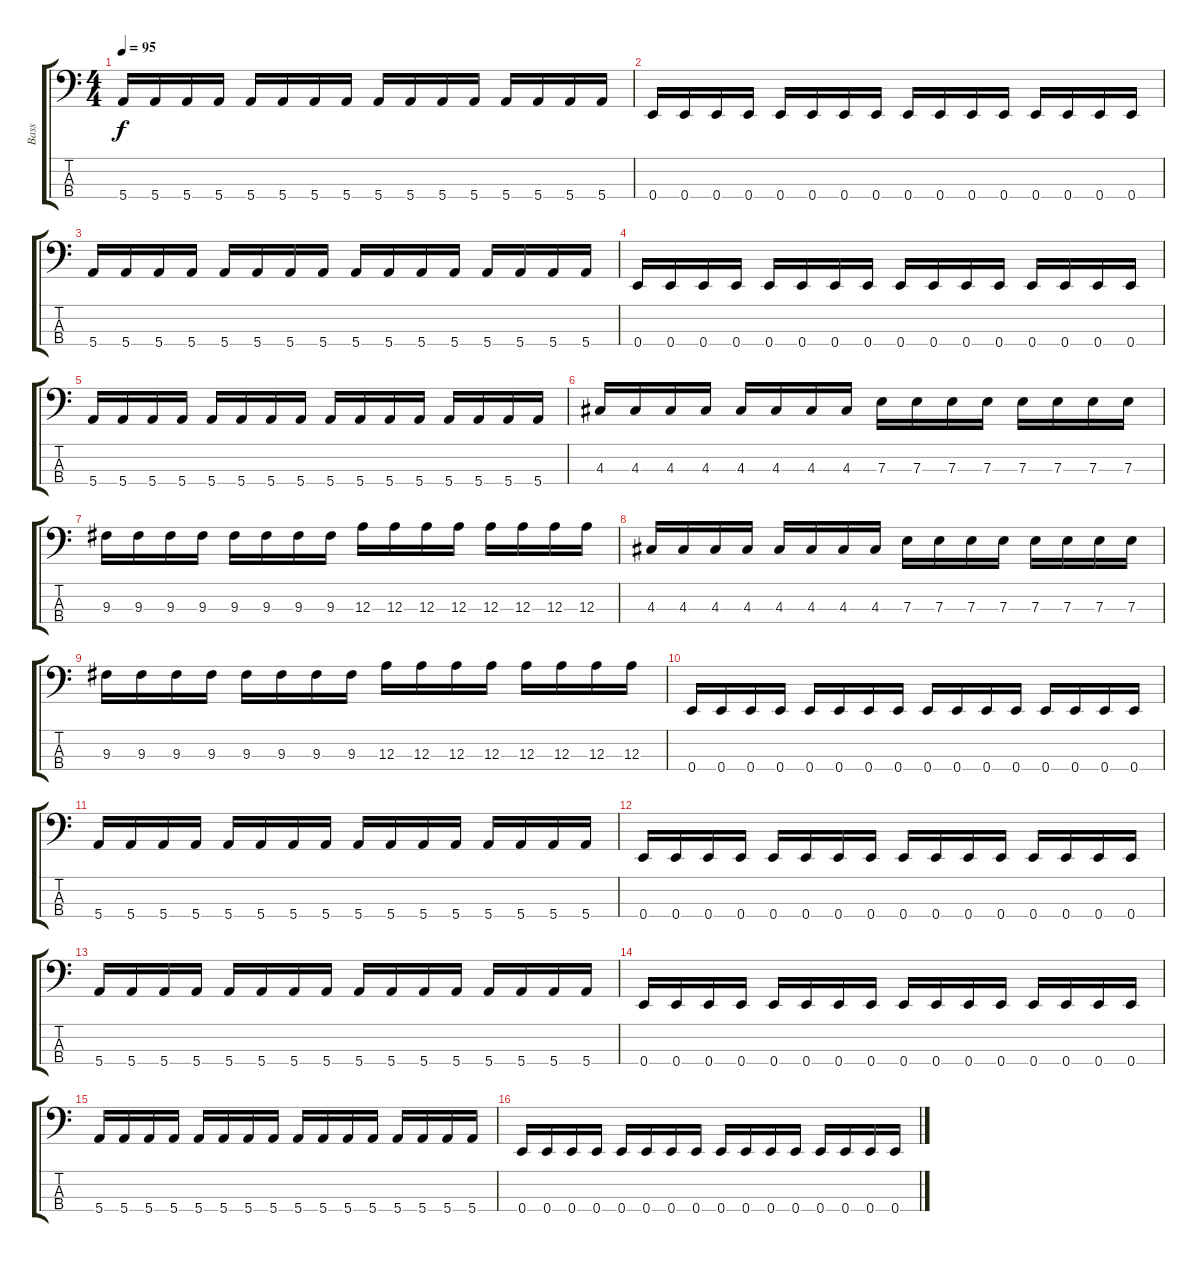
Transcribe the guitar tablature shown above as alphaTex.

\track ("Bass" "Bass") {instrument electricbasspick}
\staff {score tabs}
\tuning (G2 D2 A1 E1) {hide}
\ts (4 4)
\tempo 95
\clef f4
\ks c
5.4.16{dy f} 5.4.16 5.4.16 5.4.16 5.4.16 5.4.16 5.4.16 5.4.16 5.4.16 5.4.16 5.4.16 5.4.16 5.4.16 5.4.16 5.4.16 5.4.16 |
0.4.16 0.4.16 0.4.16 0.4.16 0.4.16 0.4.16 0.4.16 0.4.16 0.4.16 0.4.16 0.4.16 0.4.16 0.4.16 0.4.16 0.4.16 0.4.16 |
5.4.16 5.4.16 5.4.16 5.4.16 5.4.16 5.4.16 5.4.16 5.4.16 5.4.16 5.4.16 5.4.16 5.4.16 5.4.16 5.4.16 5.4.16 5.4.16 |
0.4.16 0.4.16 0.4.16 0.4.16 0.4.16 0.4.16 0.4.16 0.4.16 0.4.16 0.4.16 0.4.16 0.4.16 0.4.16 0.4.16 0.4.16 0.4.16 |
5.4.16 5.4.16 5.4.16 5.4.16 5.4.16 5.4.16 5.4.16 5.4.16 5.4.16 5.4.16 5.4.16 5.4.16 5.4.16 5.4.16 5.4.16 5.4.16 |
4.3.16 4.3.16 4.3.16 4.3.16 4.3.16 4.3.16 4.3.16 4.3.16 7.3.16 7.3.16 7.3.16 7.3.16 7.3.16 7.3.16 7.3.16 7.3.16 |
9.3.16 9.3.16 9.3.16 9.3.16 9.3.16 9.3.16 9.3.16 9.3.16 12.3.16 12.3.16 12.3.16 12.3.16 12.3.16 12.3.16 12.3.16 12.3.16 |
4.3.16 4.3.16 4.3.16 4.3.16 4.3.16 4.3.16 4.3.16 4.3.16 7.3.16 7.3.16 7.3.16 7.3.16 7.3.16 7.3.16 7.3.16 7.3.16 |
9.3.16 9.3.16 9.3.16 9.3.16 9.3.16 9.3.16 9.3.16 9.3.16 12.3.16 12.3.16 12.3.16 12.3.16 12.3.16 12.3.16 12.3.16 12.3.16 |
0.4.16 0.4.16 0.4.16 0.4.16 0.4.16 0.4.16 0.4.16 0.4.16 0.4.16 0.4.16 0.4.16 0.4.16 0.4.16 0.4.16 0.4.16 0.4.16 |
5.4.16 5.4.16 5.4.16 5.4.16 5.4.16 5.4.16 5.4.16 5.4.16 5.4.16 5.4.16 5.4.16 5.4.16 5.4.16 5.4.16 5.4.16 5.4.16 |
0.4.16 0.4.16 0.4.16 0.4.16 0.4.16 0.4.16 0.4.16 0.4.16 0.4.16 0.4.16 0.4.16 0.4.16 0.4.16 0.4.16 0.4.16 0.4.16 |
5.4.16 5.4.16 5.4.16 5.4.16 5.4.16 5.4.16 5.4.16 5.4.16 5.4.16 5.4.16 5.4.16 5.4.16 5.4.16 5.4.16 5.4.16 5.4.16 |
0.4.16 0.4.16 0.4.16 0.4.16 0.4.16 0.4.16 0.4.16 0.4.16 0.4.16 0.4.16 0.4.16 0.4.16 0.4.16 0.4.16 0.4.16 0.4.16 |
5.4.16 5.4.16 5.4.16 5.4.16 5.4.16 5.4.16 5.4.16 5.4.16 5.4.16 5.4.16 5.4.16 5.4.16 5.4.16 5.4.16 5.4.16 5.4.16 |
0.4.16 0.4.16 0.4.16 0.4.16 0.4.16 0.4.16 0.4.16 0.4.16 0.4.16 0.4.16 0.4.16 0.4.16 0.4.16 0.4.16 0.4.16 0.4.16
